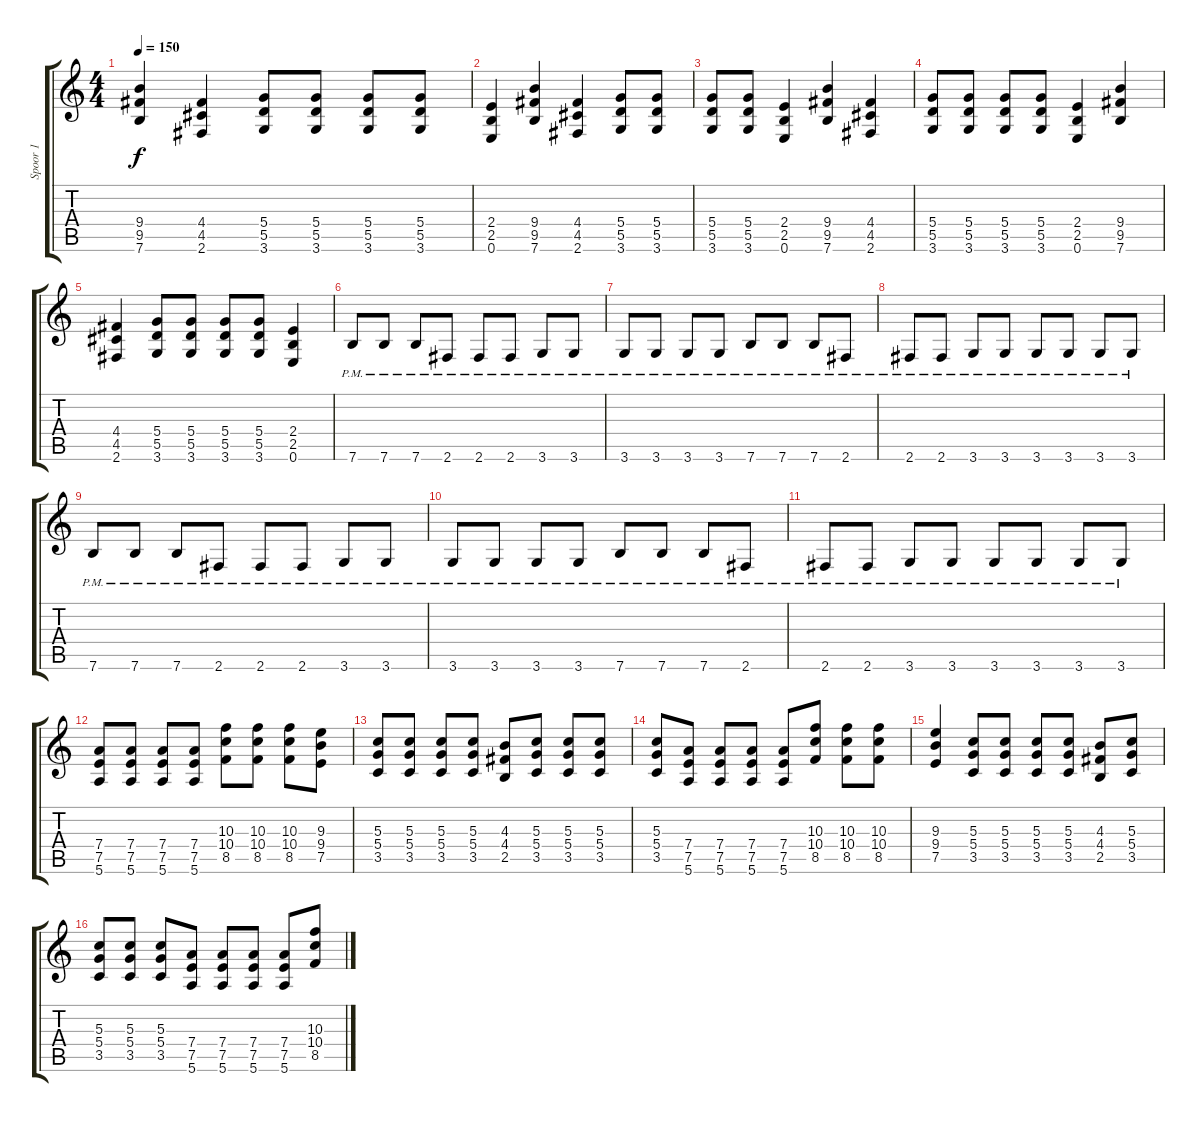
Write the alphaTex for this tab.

\track ("Spoor 1" "Spoor 1") {instrument distortionguitar}
\staff {score tabs}
\tuning (E4 B3 G3 D3 A2 E2) {hide}
\ts (4 4)
\tempo 150
\clef g2
\ks c
(9.4 9.5 7.6).4{dy f instrument distortionguitar} (4.4 4.5 2.6).4 (5.4 5.5 3.6).8 (5.4 5.5 3.6).8 (5.4 5.5 3.6).8 (5.4 5.5 3.6).8 |
(2.4 2.5 0.6).4 (9.4 9.5 7.6).4 (4.4 4.5 2.6).4 (5.4 5.5 3.6).8 (5.4 5.5 3.6).8 |
(5.4 5.5 3.6).8 (5.4 5.5 3.6).8 (2.4 2.5 0.6).4 (9.4 9.5 7.6).4 (4.4 4.5 2.6).4 |
(5.4 5.5 3.6).8 (5.4 5.5 3.6).8 (5.4 5.5 3.6).8 (5.4 5.5 3.6).8 (2.4 2.5 0.6).4 (9.4 9.5 7.6).4 |
(4.4 4.5 2.6).4 (5.4 5.5 3.6).8 (5.4 5.5 3.6).8 (5.4 5.5 3.6).8 (5.4 5.5 3.6).8 (2.4 2.5 0.6).4 |
7.6{pm}.8 7.6{pm}.8 7.6{pm}.8 2.6{pm}.8 2.6{pm}.8 2.6{pm}.8 3.6{pm}.8 3.6{pm}.8 |
3.6{pm}.8 3.6{pm}.8 3.6{pm}.8 3.6{pm}.8 7.6{pm}.8 7.6{pm}.8 7.6{pm}.8 2.6{pm}.8 |
2.6{pm}.8 2.6{pm}.8 3.6{pm}.8 3.6{pm}.8 3.6{pm}.8 3.6{pm}.8 3.6{pm}.8 3.6{pm}.8 |
7.6{pm}.8 7.6{pm}.8 7.6{pm}.8 2.6{pm}.8 2.6{pm}.8 2.6{pm}.8 3.6{pm}.8 3.6{pm}.8 |
3.6{pm}.8 3.6{pm}.8 3.6{pm}.8 3.6{pm}.8 7.6{pm}.8 7.6{pm}.8 7.6{pm}.8 2.6{pm}.8 |
2.6{pm}.8 2.6{pm}.8 3.6{pm}.8 3.6{pm}.8 3.6{pm}.8 3.6{pm}.8 3.6{pm}.8 3.6{pm}.8 |
(7.4 7.5 5.6).8 (7.4 7.5 5.6).8 (7.4 7.5 5.6).8 (7.4 7.5 5.6).8 (10.3 10.4 8.5).8 (10.3 10.4 8.5).8 (10.3 10.4 8.5).8 (9.3 9.4 7.5).8 |
(5.3 5.4 3.5).8 (5.3 5.4 3.5).8 (5.3 5.4 3.5).8 (5.3 5.4 3.5).8 (4.3 4.4 2.5).8 (5.3 5.4 3.5).8 (5.3 5.4 3.5).8 (5.3 5.4 3.5).8 |
(5.3 5.4 3.5).8 (7.4 7.5 5.6).8 (7.4 7.5 5.6).8 (7.4 7.5 5.6).8 (7.4 7.5 5.6).8 (10.3 10.4 8.5).8 (10.3 10.4 8.5).8 (10.3 10.4 8.5).8 |
(9.3 9.4 7.5).4 (5.3 5.4 3.5).8 (5.3 5.4 3.5).8 (5.3 5.4 3.5).8 (5.3 5.4 3.5).8 (4.3 4.4 2.5).8 (5.3 5.4 3.5).8 |
(5.3 5.4 3.5).8 (5.3 5.4 3.5).8 (5.3 5.4 3.5).8 (7.4 7.5 5.6).8 (7.4 7.5 5.6).8 (7.4 7.5 5.6).8 (7.4 7.5 5.6).8 (10.3 10.4 8.5).8
